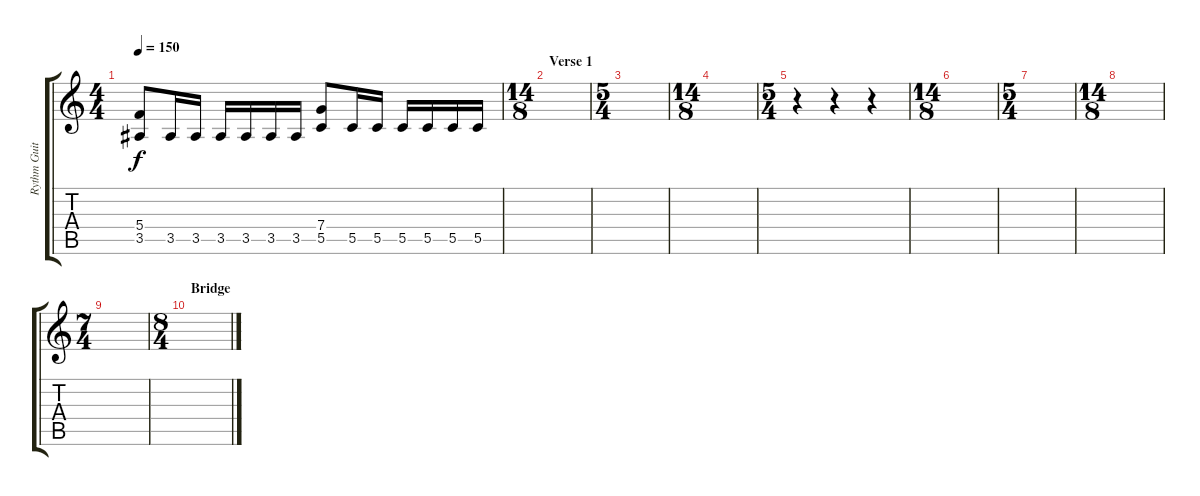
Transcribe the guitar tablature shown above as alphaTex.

\track ("Rythm Guitar" "Rythm Guit") {instrument distortionguitar}
\staff {score tabs}
\tuning (D4 A3 F3 C3 G2 D2) {hide}
\ts (4 4)
\tempo 150
\clef g2
\ks c
(5.4 3.5).8{dy f} 3.5.16 3.5.16 3.5.16 3.5.16 3.5.16 3.5.16 (7.4 5.5).8 5.5.16 5.5.16 5.5.16 5.5.16 5.5.16 5.5.16 |
\ts (14 8)
\section ("" "Verse 1")
|
\ts (5 4)
|
\ts (14 8)
|
\ts (5 4)
r.4 r.4 r.4 |
\ts (14 8)
|
\ts (5 4)
|
\ts (14 8)
|
\ts (7 4)
|
\ts (8 4)
\section ("" "Bridge")
